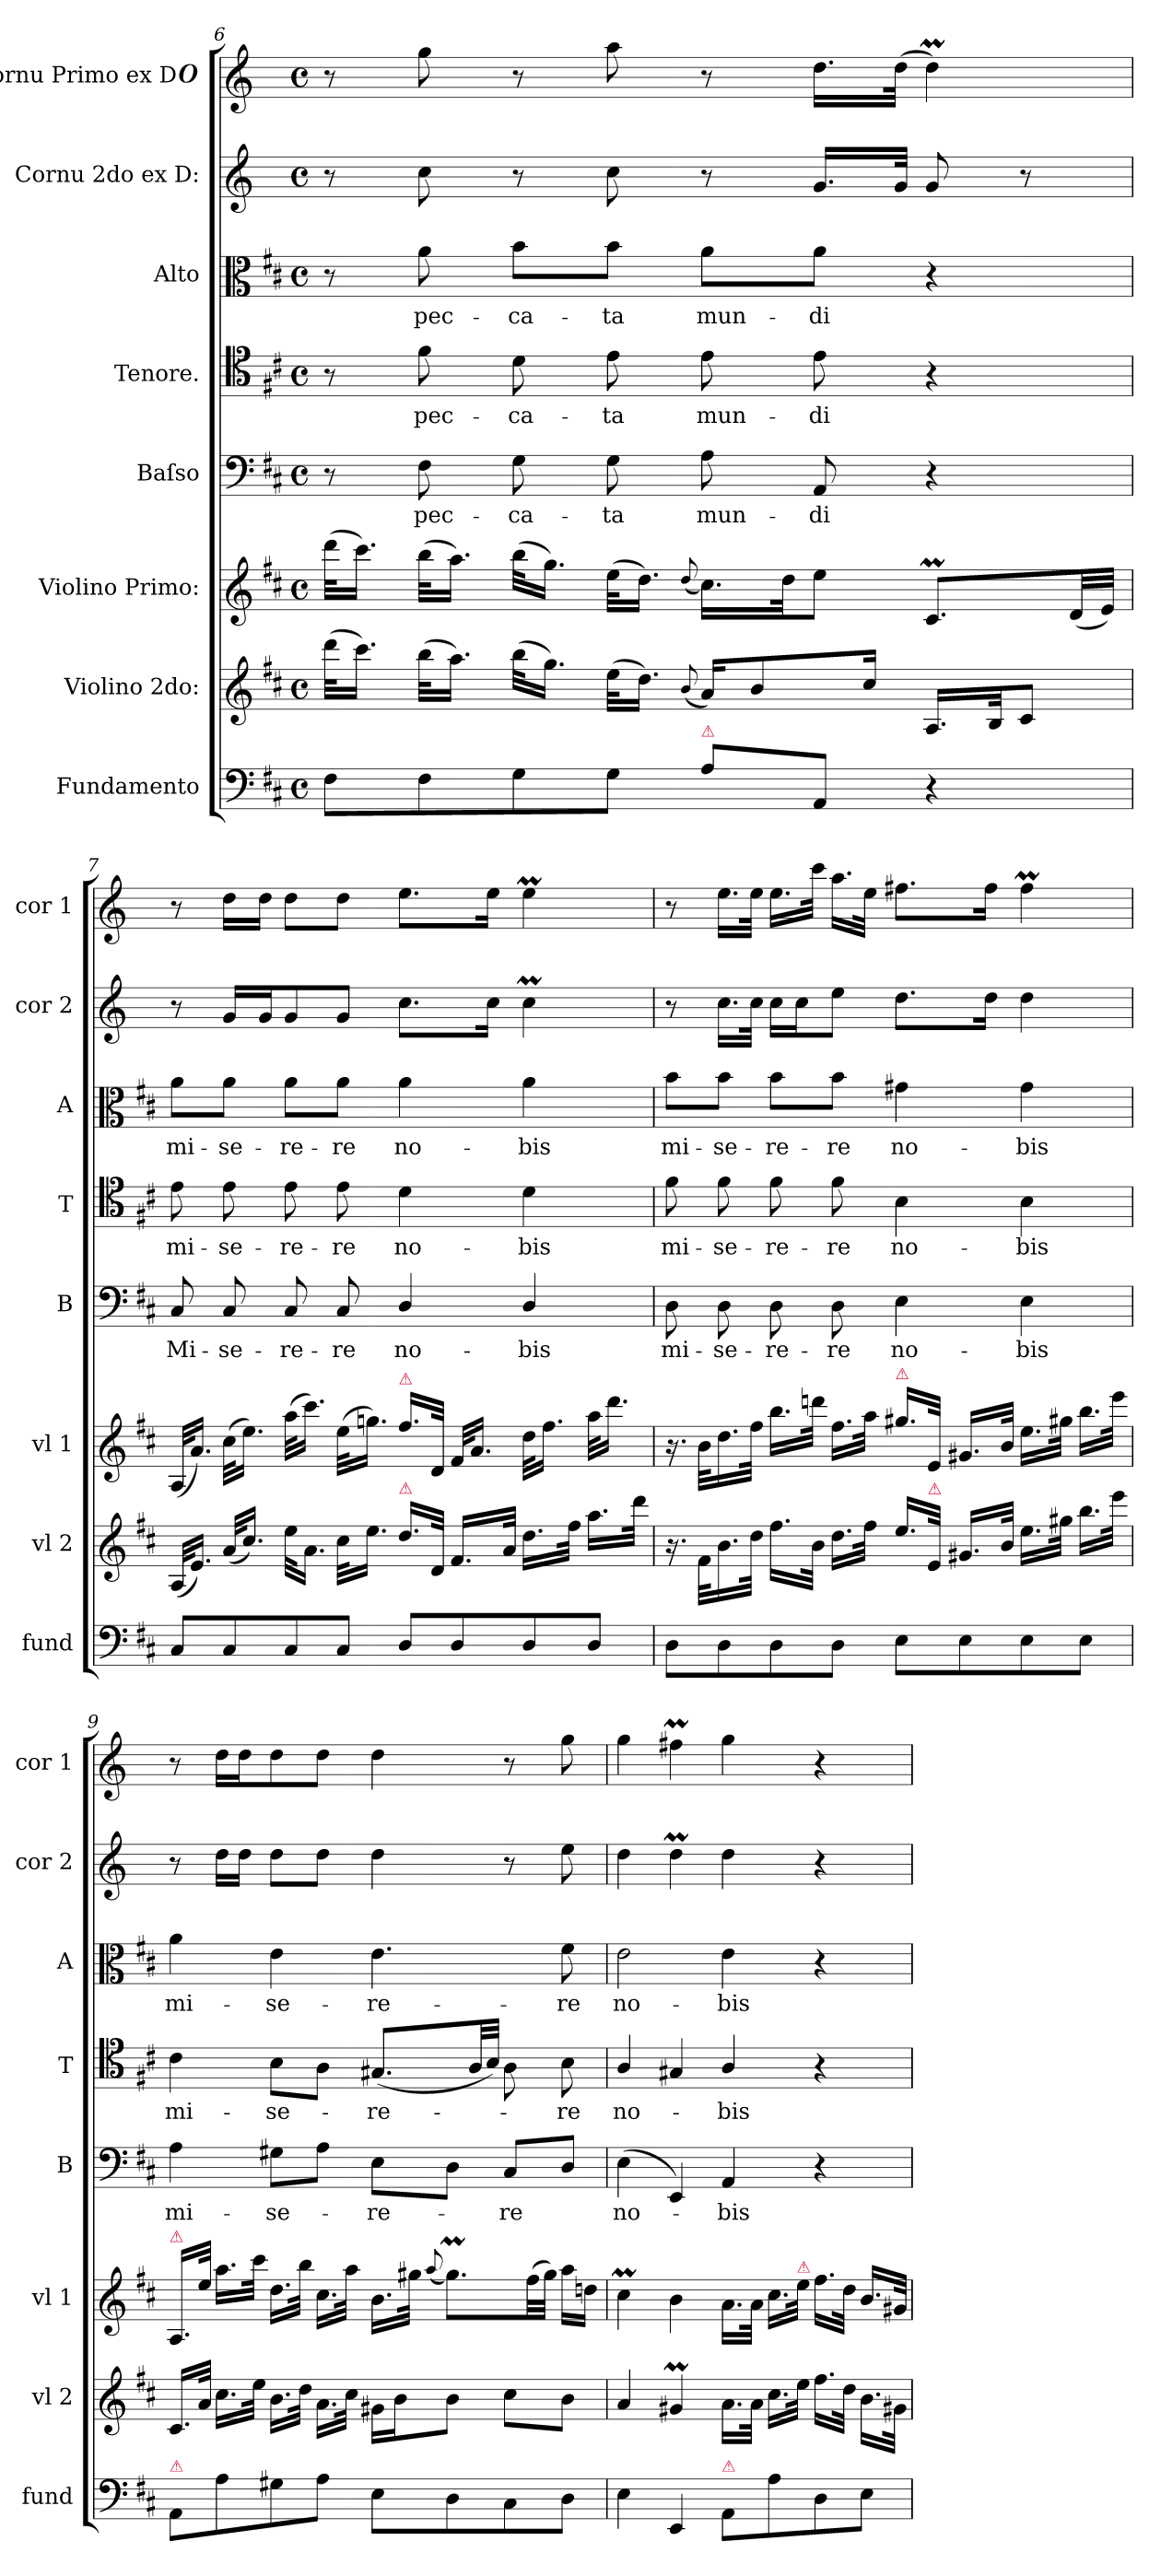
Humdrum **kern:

**kern	**kern	**dynam	**kern	**dynam	**kern	**text	**kern	**text	**kern	**text	**kern	**kern
*part8	*part7	*part7	*part6	*part6	*part5	*part5	*part4	*part4	*part3	*part3	*part2	*part1
*staff8	*staff7	*staff7	*staff6	*staff6	*staff5	*staff5	*staff4	*staff4	*staff3	*staff3	*staff2	*staff1
*I"Fundamento	*I"Violino 2do:	*	*I"Violino Primo:	*	*I"Baſso	*	*I"Tenore.	*	*I"Alto	*	*I"Cornu 2do ex D:	*I"Cornu Primo ex D#
*I'fund	*I'vl 2	*	*I'vl 1	*	*I'B	*	*I'T	*	*I'A	*	*I'cor 2	*I'cor 1
*clefF4	*clefG2	*	*clefG2	*	*clefF4	*	*clefC4	*	*clefC3	*	*clefG2	*clefG2
*	*	*	*	*	*	*	*	*	*	*	*ITrd6c10	*ITrd6c10
*k[f#c#]	*k[f#c#]	*	*k[f#c#]	*	*k[f#c#]	*	*k[f#c#]	*	*k[f#c#]	*	*k[f#c#]	*k[f#c#]
*M4/4	*M4/4	*	*M4/4	*	*M4/4	*	*M4/4	*	*M4/4	*	*M4/4	*M4/4
*met(c)	*met(c)	*	*met(c)	*	*met(c)	*	*met(c)	*	*met(c)	*	*met(c)	*met(c)
=6	=6	=6	=6	=6	=6	=6	=6	=6	=6	=6	=6	=6
8F#\L	(32ddd\KLL	.	(32ddd\KLL	.	8r	.	8r	.	8r	.	8r	8r
.	16.ccc#\JJ)	.	16.ccc#\JJ)	.	.	.	.	.	.	.	.	.
8F#\	(32bb\KLL	.	(32bb\KLL	.	8F#\	pec-	8f#\	pec-	8a\	pec-	8d\	8a\
.	16.aa\JJ)	.	16.aa\JJ)	.	.	.	.	.	.	.	.	.
8G\	(32bb\KLL	.	(32bb\KLL	.	8G\	-ca-	8d\	-ca-	8b\L	-ca-	8r	8r
.	16.gg\JJ)	.	16.gg\JJ)	.	.	.	.	.	.	.	.	.
8G\J	(32ee\KLL	.	(32ee\KLL	.	8G\	-ta	8e\	-ta	8b\J	-ta	8d\	8b\
.	16.dd\JJ)	.	16.dd\JJ)	.	.	.	.	.	.	.	.	.
.	(8qqb/	.	(<8qqdd/	.	.	.	.	.	.	.	.	.
!LO:TX:a:color=crimson:t=⚠	!	!	!	!	!	!	!	!	!	!	!	!
8A\L	16a/KL)	.	16.cc#\LL)	.	8A\	mun-	8e\	mun-	8a\L	mun-	8r	8r
.	8b/	.	.	.	.	.	.	.	.	.	.	.
.	.	.	32dd\JK	.	.	.	.	.	.	.	.	.
8AA/J	.	.	8ee\J	.	8AA/	-di	8e\	-di	8a\J	-di	16.A/LL	16.e\LL
.	16cc#/Jk	.	.	.	.	.	.	.	.	.	.	.
.	.	.	.	.	.	.	.	.	.	.	32A/JJk	(32e\JJk
4r	16.A/LL	.	8.c#m/L	pia	4r	.	4r	.	4r	.	8A/	4eM\)
!	!	!LO:DY:a	!	!	!	!	!	!	!	!	!	!
.	32B/JK	pia	.	.	.	.	.	.	.	.	.	.
.	8c#/J	.	.	.	.	.	.	.	.	.	8r	.
.	.	.	(32d/LL	.	.	.	.	.	.	.	.	.
.	.	.	32e/JJJ)	.	.	.	.	.	.	.	.	.
=7	=7	=7	=7	=7	=7	=7	=7	=7	=7	=7	=7	=7
!	!	!LO:DY:b	!	!	!	!	!	!	!	!	!	!
8C#/L	(32A/KLL	for	(32A/KLL	.	8C#/	Mi-	8e\	mi-	8a\L	mi-	8r	8r
!	!	!	!	!LO:DY:b	!	!	!	!	!	!	!	!
.	16.e/JJ)	.	16.a/JJ)	for	.	.	.	.	.	.	.	.
8C#/	(32a/KLL	.	(32cc#\KLL	.	8C#/	-se-	8e\	-se-	8a\J	-se-	16A/LL	16e\LL
.	16.cc#/JJ)	.	16.ee\JJ)	.	.	.	.	.	.	.	.	.
.	.	.	.	.	.	.	.	.	.	.	16A/J	16e\JJ
8C#/	32ee\KLL	.	(32aa\KLL	.	8C#/	-re-	8e\	-re-	8a\L	-re-	8A/	8e\L
.	16.a\JJ	.	16.ccc#\JJ)	.	.	.	.	.	.	.	.	.
8C#/J	32cc#\KLL	.	(32ee\KLL	.	8C#/	-re	8e\	-re	8a\J	-re	8A/J	8e\J
.	16.ee\JJ	.	16.ggn\JJ)	.	.	.	.	.	.	.	.	.
!	!	!	!LO:TX:a:color=crimson:t=⚠	!	!	!	!	!	!	!	!	!
!	!LO:TX:a:color=crimson:t=⚠	!	!	!	!	!	!	!	!	!	!	!
8D/L	16.dd\LL	.	16.ff#\LL	.	4D/	no-	4d\	no-	4a\	no-	8.d\L	8.f#\L
.	32d/JJk	.	32d/JJk	.	.	.	.	.	.	.	.	.
8D/	16.f#/LL	.	32f#/KLL	.	.	.	.	.	.	.	.	.
.	.	.	16.a/JJ	.	.	.	.	.	.	.	.	.
.	.	.	.	.	.	.	.	.	.	.	16d\Jk	16f#\Jk
.	32a/JJk	.	.	.	.	.	.	.	.	.	.	.
8D/	16.dd\LL	.	32dd\KLL	.	4D/	-bis	4d\	-bis	4a\	-bis	4dM\	4f#m\
.	.	.	16.ff#\JJ	.	.	.	.	.	.	.	.	.
.	32ff#\JJk	.	.	.	.	.	.	.	.	.	.	.
8D/J	16.aa\LL	.	32aa\KLL	.	.	.	.	.	.	.	.	.
.	.	.	16.ddd\JJ	.	.	.	.	.	.	.	.	.
.	32ddd\JJk	.	.	.	.	.	.	.	.	.	.	.
=8	=8	=8	=8	=8	=8	=8	=8	=8	=8	=8	=8	=8
!	!	!	!	!	!	!LO:LY:i	!	!LO:LY:i	!	!LO:LY:i	!	!
8D\L	16.r	.	16.r	.	8D\	mi-	8f#\	mi-	8b\L	mi-	8r	8r
.	32f#\KLL	.	32b\KLL	.	.	.	.	.	.	.	.	.
!	!	!	!	!	!	!LO:LY:i	!	!LO:LY:i	!	!LO:LY:i	!	!
8D\	16.b\	.	16.dd\	.	8D\	-se-	8f#\	-se-	8b\J	-se-	16.d\LL	16.f#\LL
.	32dd\JJk	.	32ff#\JJk	.	.	.	.	.	.	.	32d\JJk	32f#\JJk
!	!	!	!	!	!	!LO:LY:i	!	!LO:LY:i	!	!LO:LY:i	!	!
8D\	16.ff#\LL	.	16.bb\LL	.	8D\	-re-	8f#\	-re-	8b\L	-re-	16d\LL	16.f#\LL
.	.	.	.	.	.	.	.	.	.	.	16d\J	.
.	32b\JJk	.	32dddn\JJk	.	.	.	.	.	.	.	.	32dd\JJk
!	!	!	!	!	!	!LO:LY:i	!	!LO:LY:i	!	!LO:LY:i	!	!
8D\J	16.dd\LL	.	16.ff#\LL	.	8D\	-re	8f#\	-re	8b\J	-re	8f#\J	16.b\LL
.	32ff#\JJk	.	32aa\JJk	.	.	.	.	.	.	.	.	32f#\JJk
!	!	!	!LO:TX:a:color=crimson:t=⚠	!	!	!	!	!	!	!	!	!
!	!	!	!	!	!	!	!	!LO:LY:i	!	!LO:LY:i	!	!
8E\L	16.ee\LL	.	16.gg#X\LL	.	4E\	no-	4B\	no-	4g#X\	no-	8.e\L	8.g#X\L
!	!LO:TX:a:color=crimson:t=⚠	!	!	!	!	!	!	!	!	!	!	!
.	32e/JJk	.	32e/JJk	.	.	.	.	.	.	.	.	.
8E\	16.g#X/LL	.	16.g#X/LL	.	.	.	.	.	.	.	.	.
.	.	.	.	.	.	.	.	.	.	.	16e\Jk	16g#\Jk
.	32b/JJk	.	32b/JJk	.	.	.	.	.	.	.	.	.
!	!	!	!	!	!	!	!	!LO:LY:i	!	!LO:LY:i	!	!
8E\	16.ee\LL	.	16.ee\LL	.	4E\	-bis	4B\	-bis	4g#\	-bis	4e\	4g#m\
.	32gg#X\JJk	.	32gg#X\JJk	.	.	.	.	.	.	.	.	.
8E\J	16.bb\LL	.	16.bb\LL	.	.	.	.	.	.	.	.	.
.	32eee\JJk	.	32eee\JJk	.	.	.	.	.	.	.	.	.
=9	=9	=9	=9	=9	=9	=9	=9	=9	=9	=9	=9	=9
!	!	!	!LO:TX:a:color=crimson:t=⚠	!	!	!	!	!	!	!	!	!
!LO:TX:a:color=crimson:t=⚠	!	!	!	!	!	!	!	!	!	!	!	!
!	!	!	!	!	!	!	!	!	!	!LO:LY:i	!	!
8AA/L	16.c#/LL	.	16.A/LL	.	4A\	mi-	4c#\	mi-	4a\	mi-	8r	8r
.	32a/JJk	.	32ee\JJk	.	.	.	.	.	.	.	.	.
8A\	16.cc#\LL	.	16.aa\LL	.	.	.	.	.	.	.	16e\LL	16e\LL
.	.	.	.	.	.	.	.	.	.	.	16e\JJ	16e\J
.	32ee\JJk	.	32ccc#\JJk	.	.	.	.	.	.	.	.	.
!	!	!	!	!	!	!	!	!	!	!LO:LY:i	!	!
8G#X\	16.b\LL	.	16.dd\LL	.	8G#X\L	-se-	8B\L	-se-	4e\	-se-	8e\L	8e\
.	32dd\JJk	.	32bb\JJk	.	.	.	.	.	.	.	.	.
8A\J	16.a\LL	.	16.cc#\LL	.	8A\J	.	8A\J	.	.	.	8e\J	8e\J
.	32cc#\JJk	.	32aa\JJk	.	.	.	.	.	.	.	.	.
!	!	!	!	!	!	!	!	!	!	!LO:LY:i	!	!
8E\L	16g#X\LL	.	16.b\LL	.	8E\L	-re-	(8.G#X/L	-re-	4.e\	-re-	4e\	4e\
.	16b\J	.	.	.	.	.	.	.	.	.	.	.
.	.	.	32gg#X\JJk	.	.	.	.	.	.	.	.	.
.	.	.	(<8qqaa/	.	.	.	.	.	.	.	.	.
8D\	8b\J	.	8.gg#m\L)	.	8D\J	.	.	.	.	.	.	.
.	.	.	.	.	.	.	32A/LL	.	.	.	.	.
.	.	.	.	.	.	.	32B/JJJ)	.	.	.	.	.
8C#\	8cc#\L	.	.	.	8C#/L	-re	8A\	.	.	.	8r	8r
.	.	.	(32ff#\LL	.	.	.	.	.	.	.	.	.
.	.	.	32gg#\JJJ)	.	.	.	.	.	.	.	.	.
!	!	!	!	!	!	!	!	!	!	!LO:LY:i	!	!
8D\J	8b\J	.	16aa\LL	.	8D/J	.	8B\	-re	8f#\	-re	8f#\	8a\
.	.	.	16ddn\JJ	.	.	.	.	.	.	.	.	.
=10	=10	=10	=10	=10	=10	=10	=10	=10	=10	=10	=10	=10
4E\	4a/	.	4cc#m\	.	(<4E\	no-	4A/	no-	2e\	no-	4e\	4a\
4EE/	4g#Xm/	.	4b\	.	4EE/)	.	4G#X/	.	.	.	4eM\	4g#Xm\
!LO:TX:a:color=crimson:t=⚠	!	!	!	!	!	!	!	!	!	!	!	!
8AA/L	16.a\LL	.	16.a\LL	.	4AA/	-bis	4A/	-bis	4e\	-bis	4e\	4a\
.	32a\JJk	.	32a\JJk	.	.	.	.	.	.	.	.	.
8A\	16.cc#\LL	.	16.cc#\LL	.	.	.	.	.	.	.	.	.
!	!	!	!LO:TX:a:color=crimson:t=⚠	!	!	!	!	!	!	!	!	!
.	32ee\JJk	.	32ee\JJk	.	.	.	.	.	.	.	.	.
8D\	16.ff#\LL	.	16.ff#\LL	.	4r	.	4r	.	4r	.	4r	4r
.	32dd\JJk	.	32dd\JJk	.	.	.	.	.	.	.	.	.
8E\J	16.b\LL	.	16.b/LL	.	.	.	.	.	.	.	.	.
.	32g#X\JJk	.	32g#X/JJk	.	.	.	.	.	.	.	.	.
=	=	=	=	=	=	=	=	=	=	=	=	=
*-	*-	*-	*-	*-	*-	*-	*-	*-	*-	*-	*-	*-
